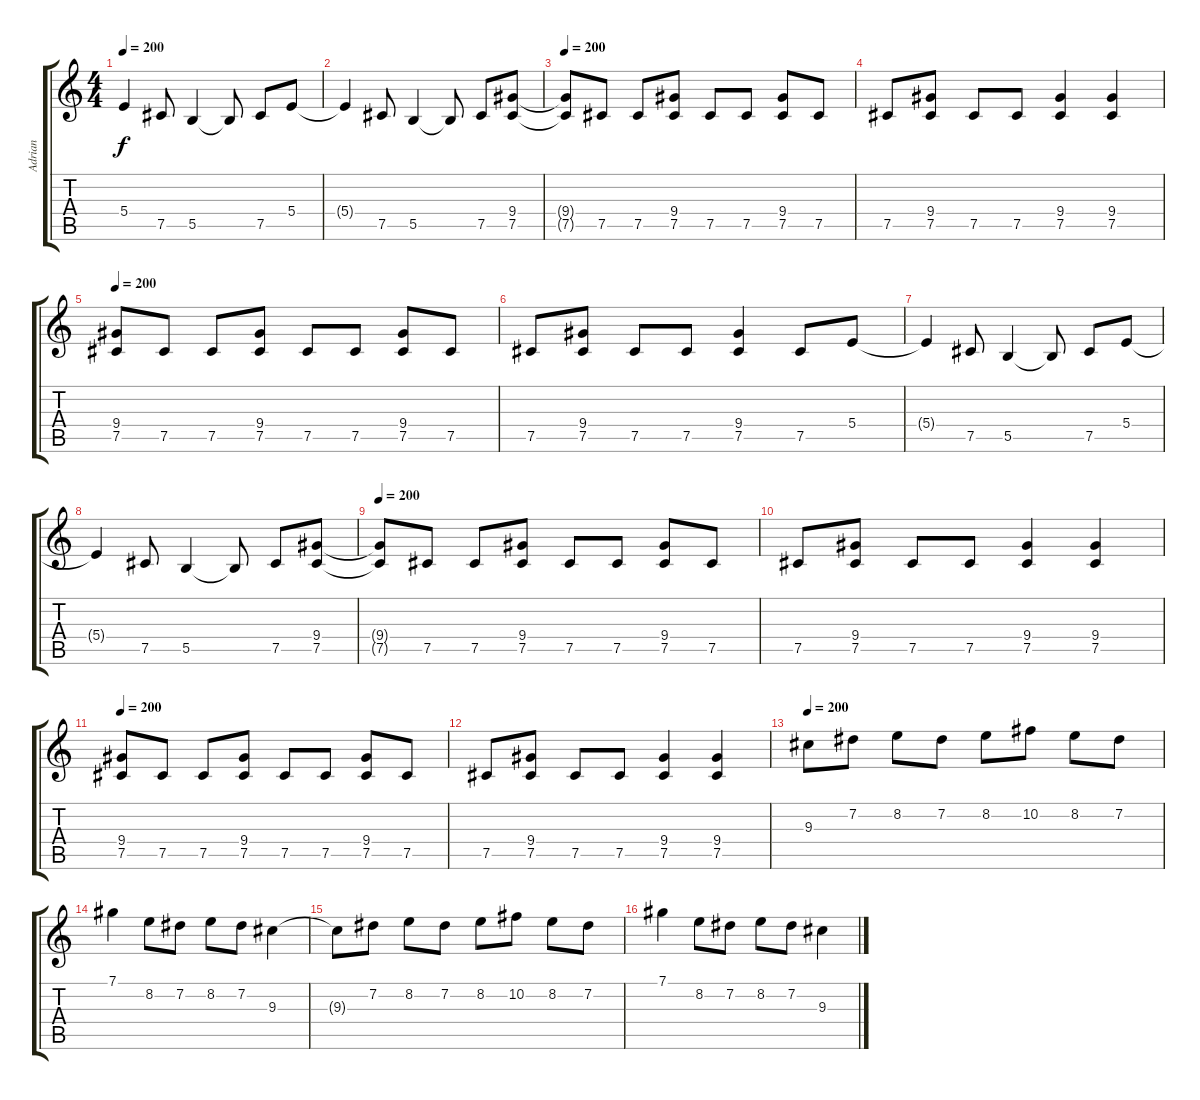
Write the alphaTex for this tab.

\track ("Adrian" "Adrian") {instrument distortionguitar}
\staff {score tabs}
\tuning (Db4 Ab3 E3 B2 Gb2 Db2) {hide}
\ts (4 4)
\tempo 200
\clef g2
\ks c
5.4{t}.4{dy f} 7.5.8 5.5.4 5.5{t}.8 7.5.8 5.4.8 |
5.4{t}.4 7.5.8 5.5.4 5.5{t}.8 7.5.8 (9.4 7.5).8 |
\tempo 200
(9.4{t} 7.5{t}).8 7.5.8 7.5.8 (9.4 7.5).8 7.5.8 7.5.8 (9.4 7.5).8 7.5.8 |
7.5.8 (9.4 7.5).8 7.5.8 7.5.8 (9.4 7.5).4 (9.4 7.5).4 |
\tempo 200
(9.4 7.5).8 7.5.8 7.5.8 (9.4 7.5).8 7.5.8 7.5.8 (9.4 7.5).8 7.5.8 |
7.5.8 (9.4 7.5).8 7.5.8 7.5.8 (9.4 7.5).4 7.5.8 5.4.8 |
5.4{t}.4 7.5.8 5.5.4 5.5{t}.8 7.5.8 5.4.8 |
5.4{t}.4 7.5.8 5.5.4 5.5{t}.8 7.5.8 (9.4 7.5).8 |
\tempo 200
(9.4{t} 7.5{t}).8 7.5.8 7.5.8 (9.4 7.5).8 7.5.8 7.5.8 (9.4 7.5).8 7.5.8 |
7.5.8 (9.4 7.5).8 7.5.8 7.5.8 (9.4 7.5).4 (9.4 7.5).4 |
\tempo 200
(9.4 7.5).8 7.5.8 7.5.8 (9.4 7.5).8 7.5.8 7.5.8 (9.4 7.5).8 7.5.8 |
7.5.8 (9.4 7.5).8 7.5.8 7.5.8 (9.4 7.5).4 (9.4 7.5).4 |
\tempo 200
9.3.8 7.2.8 8.2.8 7.2.8 8.2.8 10.2.8 8.2.8 7.2.8 |
7.1.4 8.2.8 7.2.8 8.2.8 7.2.8 9.3.4 |
9.3{t}.8 7.2.8 8.2.8 7.2.8 8.2.8 10.2.8 8.2.8 7.2.8 |
7.1.4 8.2.8 7.2.8 8.2.8 7.2.8 9.3.4
